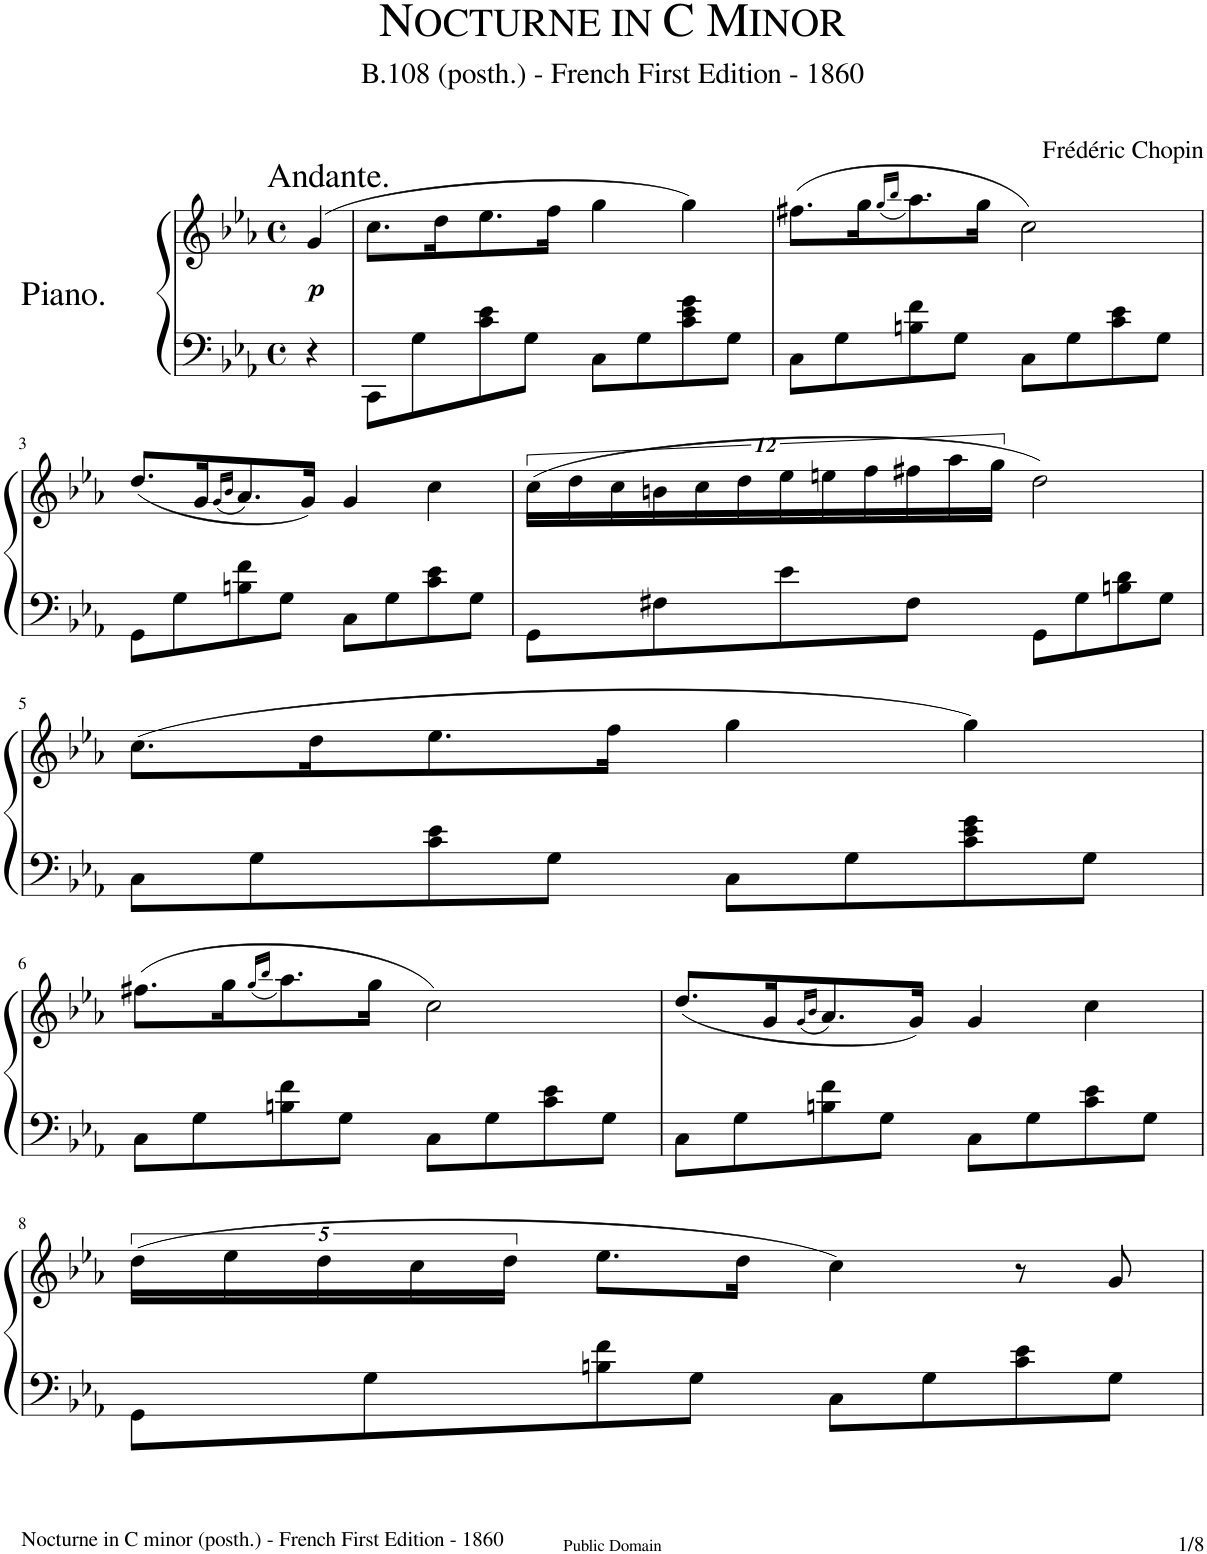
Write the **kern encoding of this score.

**kern	**kern	**dynam
*part1	*part1	*part1
*staff2	*staff1	*staff1/2
*I"Piano.	*	*
*I'Pno	*	*
*clefF4	*clefG2	*
*k[b-e-a-]	*k[b-e-a-]	*
*M4/4	*M4/4	*
*met(c)	*met(c)	*
=	=	=
!	!LO:TX:a:t=Andante.	!
!	!	!LO:DY:b
4r	(4g/	p
=1	=1	=1
8CC\L	8.cc\L	.
8G\	.	.
.	16dd\K	.
8c\ 8e-\	8.ee-\	.
8G\J	.	.
.	16ff\Jk	.
8C\L	4gg\	.
8G\	.	.
8c\ 8e-\ 8g\	4gg\)	.
8G\J	.	.
=2	=2	=2
8C\L	(8.ff#X\L	.
8G\	.	.
.	16gg\K	.
.	(16qgg/LL	.
.	16qbb-/JJ	.
8Bn\ 8f\	8.aa-\)	.
8G\J	.	.
.	16gg\Jk	.
8C\L	2cc\)	.
8G\	.	.
8c\ 8e-\	.	.
8G\J	.	.
!!LO:LB:g=z
=3	=3	=3
8GG\L	(8.dd/L	.
8G\	.	.
.	16g/K	.
.	(16qg/LL	.
.	16qb-/JJ	.
8Bn\ 8f\	8.a-/)	.
8G\J	.	.
.	16g/Jk)	.
8C\L	4g/	.
8G\	.	.
8c\ 8e-\	4cc\	.
8G\J	.	.
=4	=4	=4
8GG\L	(24cc\LL	.
.	24dd\	.
.	24cc\	.
8F#X\	24bn\	.
.	24cc\	.
.	24dd\	.
8e-\	24ee-\	.
.	24een\	.
.	24ff\	.
8F#\J	24ff#X\	.
.	24aa-\	.
.	24gg\JJ	.
8GG\L	2dd\)	.
8G\	.	.
8Bn\ 8d\	.	.
8G\J	.	.
!!LO:LB:g=z
=5	=5	=5
8C\L	(8.cc\L	.
8G\	.	.
.	16dd\K	.
8c\ 8e-\	8.ee-\	.
8G\J	.	.
.	16ff\Jk	.
8C\L	4gg\	.
8G\	.	.
8c\ 8e-\ 8g\	4gg\)	.
8G\J	.	.
!!LO:LB:g=z
=6	=6	=6
8C\L	(8.ff#X\L	.
8G\	.	.
.	16gg\K	.
.	(16qgg/LL	.
.	16qbb-/JJ	.
8Bn\ 8f\	8.aa-\)	.
8G\J	.	.
.	16gg\Jk	.
8C\L	2cc\)	.
8G\	.	.
8c\ 8e-\	.	.
8G\J	.	.
=7	=7	=7
8C\L	(8.dd/L	.
8G\	.	.
.	16g/K	.
.	(16qg/LL	.
.	16qb-/JJ	.
8Bn\ 8f\	8.a-/)	.
8G\J	.	.
.	16g/Jk)	.
8C\L	4g/	.
8G\	.	.
8c\ 8e-\	4cc\	.
8G\J	.	.
!!LO:LB:g=z
=8	=8	=8
8GG\L	(20dd\LL	.
.	20ee-\	.
.	20dd\	.
8G\	.	.
.	20cc\	.
.	20dd\JJ	.
8Bn\ 8f\	8.ee-\L	.
8G\J	.	.
.	16dd\Jk	.
8C\L	4cc\)	.
8G\	.	.
8c\ 8e-\	8r	.
8G\J	8g/	.
=	=	=
*-	*-	*-
